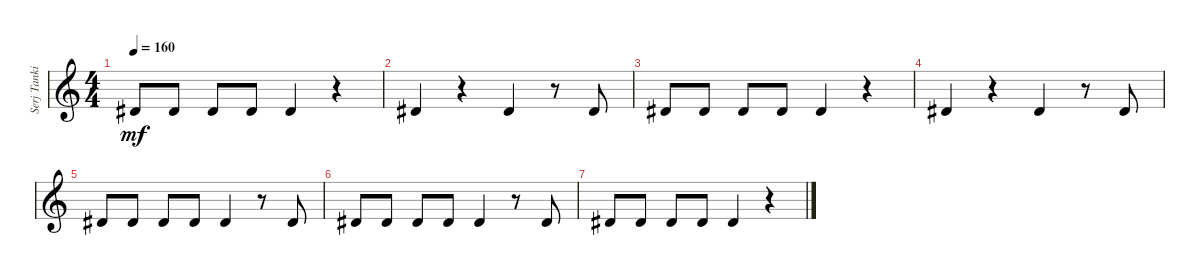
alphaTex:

\track ("Serj Tankian (V)" "Serj Tanki") {instrument oboe}
\staff {score}
\tuning (E4 B3 G3 D3 A2 E2 B1) {hide}
\ts (4 4)
\tempo 160
\clef g2
\ks c
4.2.8{dy mf} 4.2.8 4.2.8 4.2.8 4.2.4 r.4 |
4.2.4 r.4 4.2.4 r.8 4.2.8 |
4.2.8 4.2.8 4.2.8 4.2.8 4.2.4 r.4 |
4.2.4 r.4 4.2.4 r.8 4.2.8 |
4.2.8 4.2.8 4.2.8 4.2.8 4.2.4 r.8 4.2.8 |
4.2.8 4.2.8 4.2.8 4.2.8 4.2.4 r.8 4.2.8 |
4.2.8 4.2.8 4.2.8 4.2.8 4.2.4 r.4
